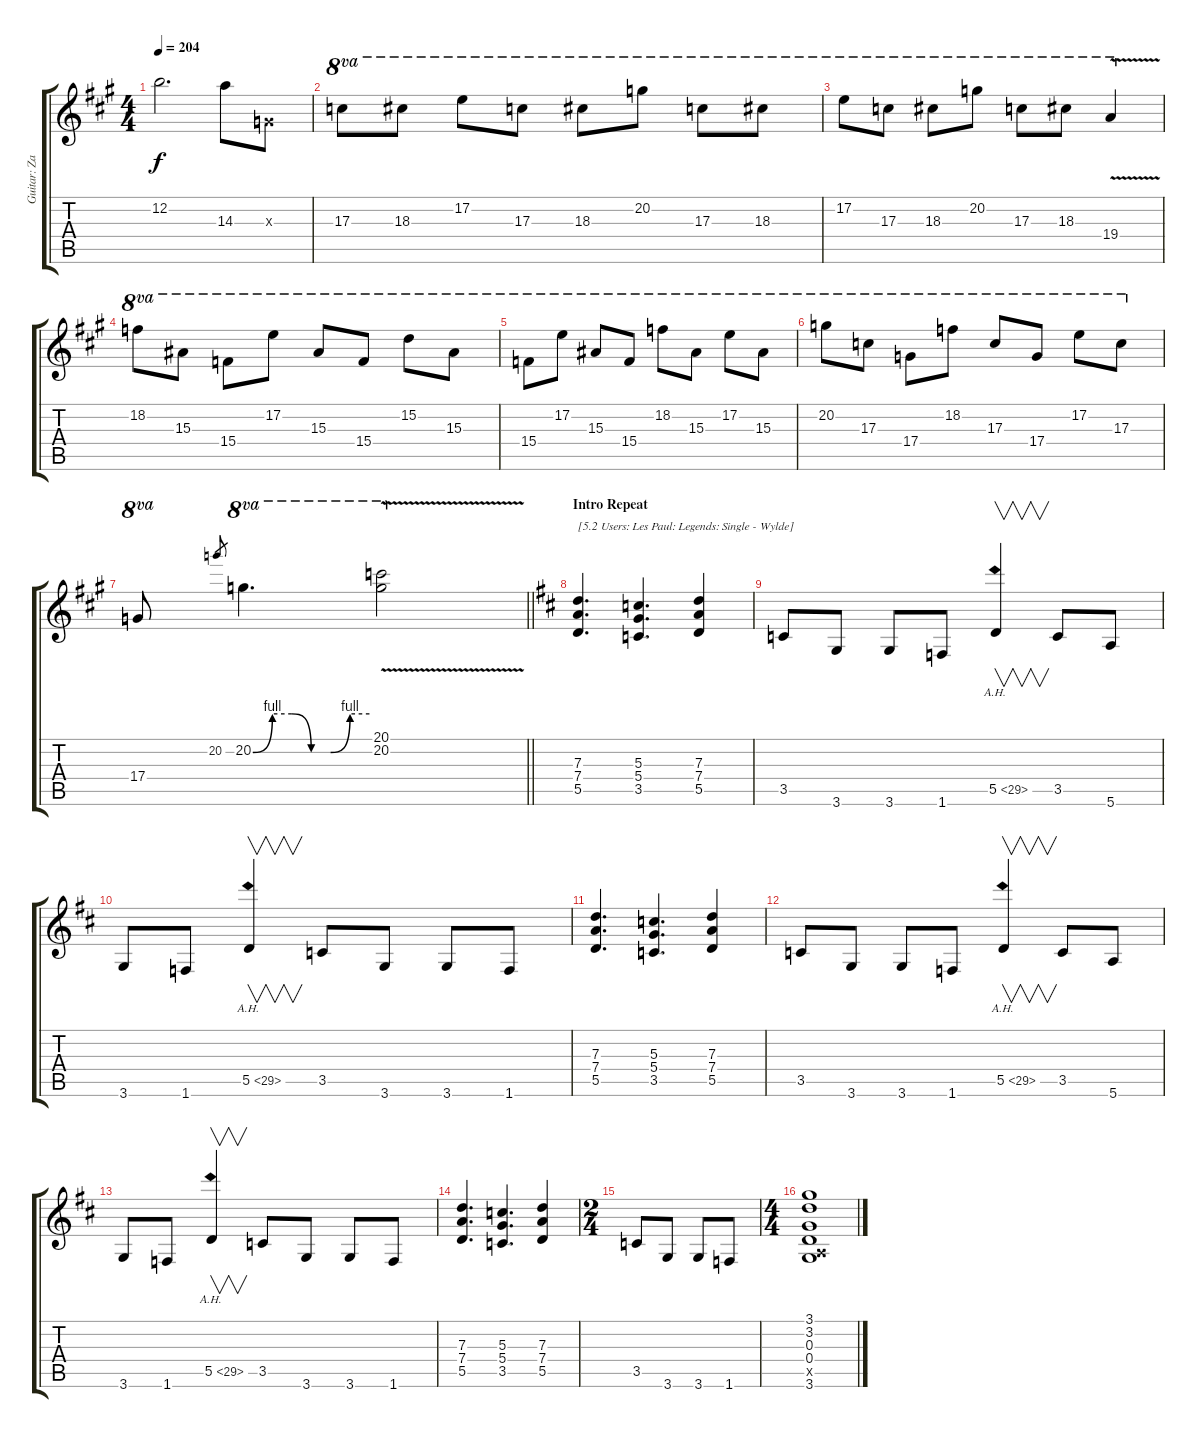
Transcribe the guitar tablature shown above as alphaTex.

\track ("Guitar: Zakk" "Guitar: Za") {instrument distortionguitar}
\staff {score tabs}
\tuning (E4 B3 G3 D3 A2 E2) {hide}
\ts (4 4)
\tempo 204
\clef g2
\ks a
12.2.2{d dy f} 14.3.8 0.3{x}.8 |
17.3.8{ot 8va} 18.3.8{ot 8va} 17.2.8{ot 8va} 17.3.8{ot 8va} 18.3.8{ot 8va} 20.2.8{ot 8va} 17.3.8{ot 8va} 18.3.8{ot 8va} |
17.2.8{ot 8va} 17.3.8{ot 8va} 18.3.8{ot 8va} 20.2.8{ot 8va} 17.3.8{ot 8va} 18.3.8{ot 8va} 19.4{v}.4{ot 8va} |
18.2.8{ot 8va} 15.3.8{ot 8va} 15.4.8{ot 8va} 17.2.8{ot 8va} 15.3.8{ot 8va} 15.4.8{ot 8va} 15.2.8{ot 8va} 15.3.8{ot 8va} |
15.4.8{ot 8va} 17.2.8{ot 8va} 15.3.8{ot 8va} 15.4.8{ot 8va} 18.2.8{ot 8va} 15.3.8{ot 8va} 17.2.8{ot 8va} 15.3.8{ot 8va} |
20.2.8{ot 8va} 17.3.8{ot 8va} 17.4.8{ot 8va} 18.2.8{ot 8va} 17.3.8{ot 8va} 17.4.8{ot 8va} 17.2.8{ot 8va} 17.3.8{ot 8va} |
\barLineRight lightlight
17.4.8{ot 8va} 20.2.8{gr} 20.2{be (custom 0 0 10 4 20 4 30 0 40 0 50 4 60 4)}.4{d ot 8va} (20.1 20.2{v}).2{ot 8va} |
\section ("" "Intro Repeat")
\ks d
(7.3 7.4 5.5).4{d txt "[5.2 Users: Les Paul: Legends: Single - Wylde]" volume 13 balance 11 instrument distortionguitar} (5.3 5.4 3.5).4{d} (7.3 7.4 5.5).4 |
3.5.8 3.6.8 3.6.8 1.6.8 5.5{ah 24}.4{v} 3.5.8 5.6.8 |
3.6.8 1.6.8 5.5{ah 24}.4{v} 3.5.8 3.6.8 3.6.8 1.6.8 |
(7.3 7.4 5.5).4{d} (5.3 5.4 3.5).4{d} (7.3 7.4 5.5).4 |
3.5.8 3.6.8 3.6.8 1.6.8 5.5{ah 24}.4{v} 3.5.8 5.6.8 |
3.6.8 1.6.8 5.5{ah 24}.4{v} 3.5.8 3.6.8 3.6.8 1.6.8 |
(7.3 7.4 5.5).4{d} (5.3 5.4 3.5).4{d} (7.3 7.4 5.5).4 |
\ts (2 4)
3.5.8 3.6.8 3.6.8 1.6.8 |
\ts (4 4)
(3.1 3.2 0.3 0.4 0.5{x} 3.6).1
